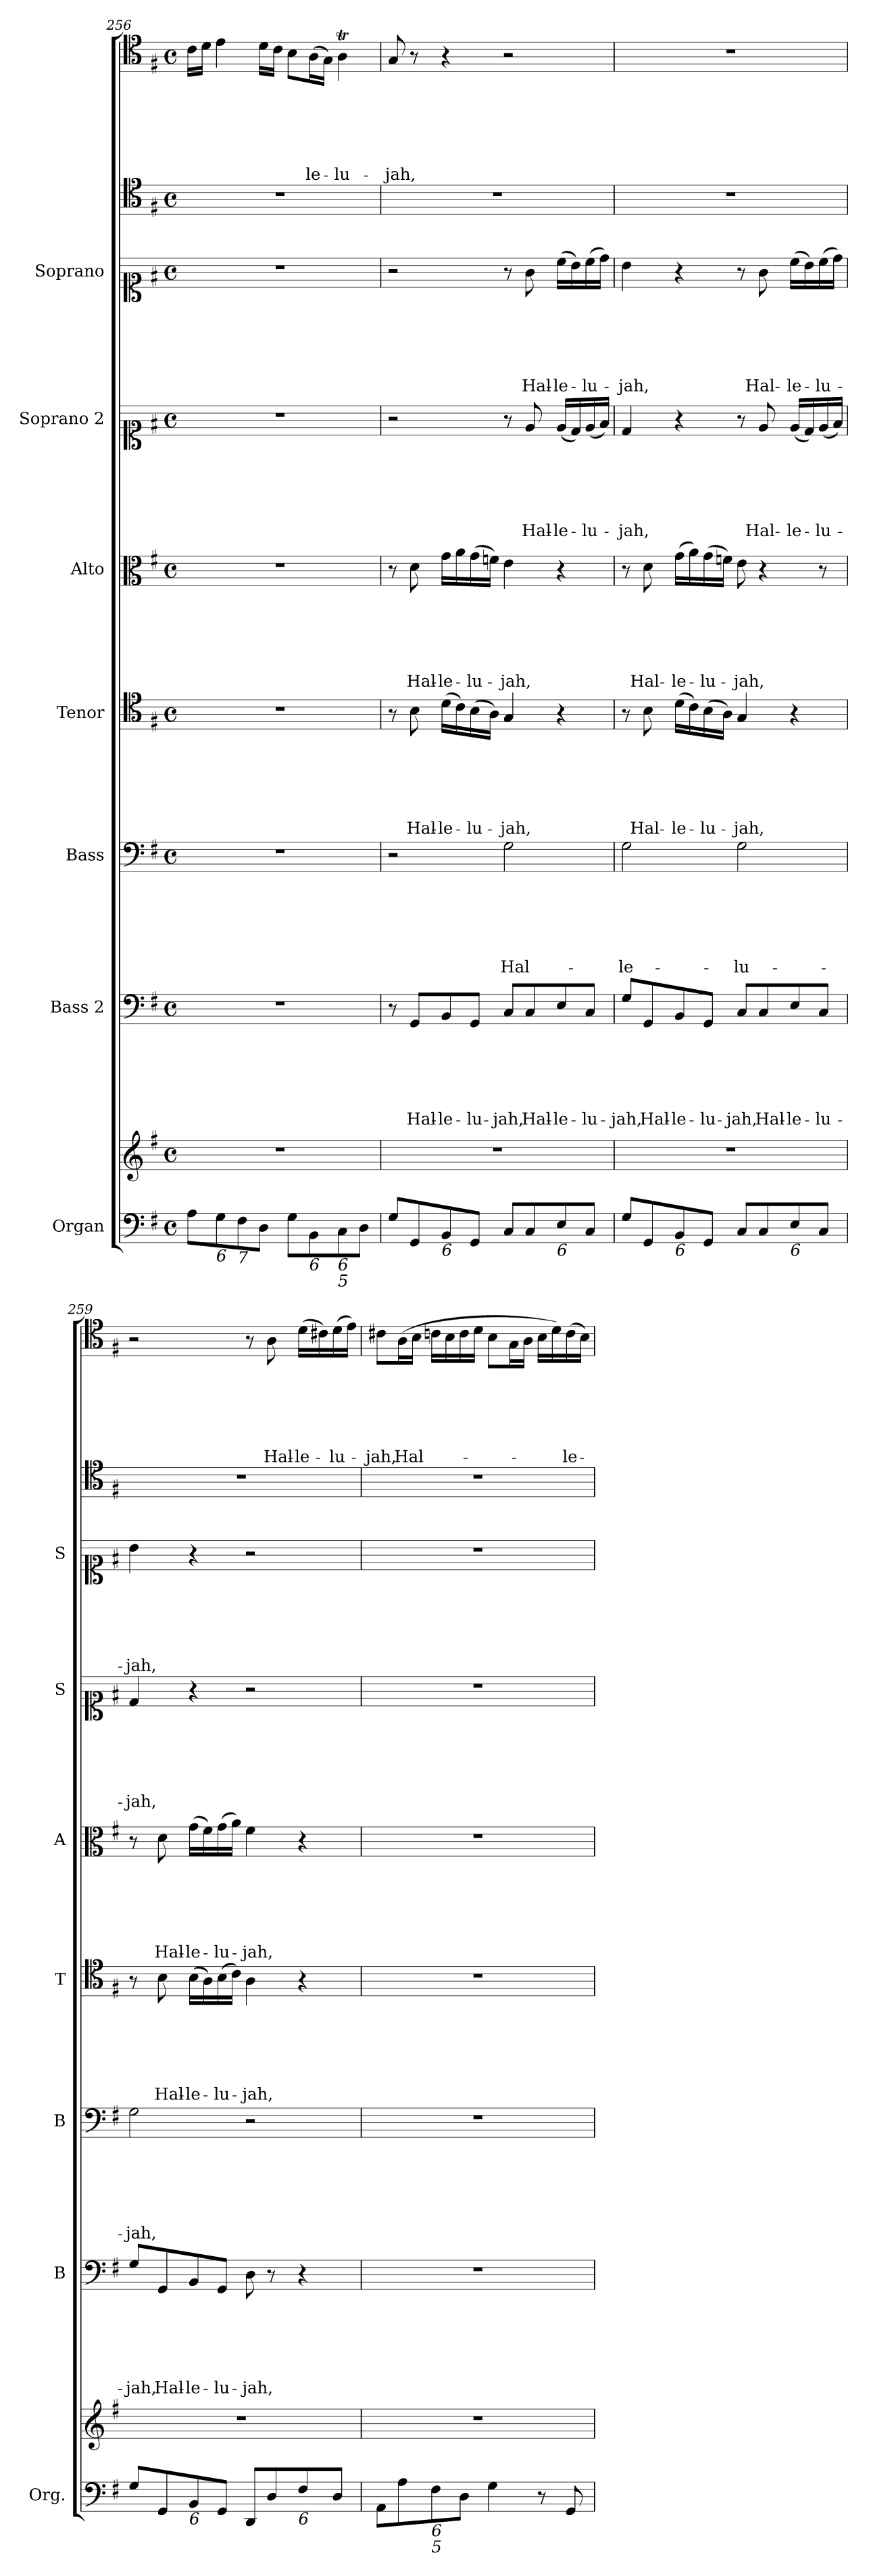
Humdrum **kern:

**kern	**kern	**kern	**text	**text	**text	**text	**text	**text	**kern	**text	**text	**text	**text	**text	**text	**kern	**text	**text	**text	**text	**text	**text	**kern	**text	**text	**text	**text	**text	**text	**kern	**text	**text	**text	**text	**text	**text	**kern	**text	**text	**text	**text	**text	**text	**kern	**kern	**text	**text	**text	**text	**text	**text
*part9	*part9	*part8	*part8	*part8	*part8	*part8	*part8	*part8	*part7	*part7	*part7	*part7	*part7	*part7	*part7	*part6	*part6	*part6	*part6	*part6	*part6	*part6	*part5	*part5	*part5	*part5	*part5	*part5	*part5	*part4	*part4	*part4	*part4	*part4	*part4	*part4	*part3	*part3	*part3	*part3	*part3	*part3	*part3	*part2	*part1	*part1	*part1	*part1	*part1	*part1	*part1
*staff10	*staff9	*staff8	*staff8	*staff8	*staff8	*staff8	*staff8	*staff8	*staff7	*staff7	*staff7	*staff7	*staff7	*staff7	*staff7	*staff6	*staff6	*staff6	*staff6	*staff6	*staff6	*staff6	*staff5	*staff5	*staff5	*staff5	*staff5	*staff5	*staff5	*staff4	*staff4	*staff4	*staff4	*staff4	*staff4	*staff4	*staff3	*staff3	*staff3	*staff3	*staff3	*staff3	*staff3	*staff2	*staff1	*staff1	*staff1	*staff1	*staff1	*staff1	*staff1
*I"Organ	*	*I"Bass 2	*	*	*	*	*	*	*I"Bass	*	*	*	*	*	*	*I"Tenor	*	*	*	*	*	*	*I"Alto	*	*	*	*	*	*	*I"Soprano 2	*	*	*	*	*	*	*I"Soprano	*	*	*	*	*	*	*	*	*	*	*	*	*	*
*I'Org.	*	*I'B	*	*	*	*	*	*	*I'B	*	*	*	*	*	*	*I'T	*	*	*	*	*	*	*I'A	*	*	*	*	*	*	*I'S	*	*	*	*	*	*	*I'S	*	*	*	*	*	*	*	*	*	*	*	*	*	*
*clefF4	*clefG2	*clefF4	*	*	*	*	*	*	*clefF4	*	*	*	*	*	*	*clefC4	*	*	*	*	*	*	*clefC3	*	*	*	*	*	*	*clefC1	*	*	*	*	*	*	*clefC1	*	*	*	*	*	*	*clefC4	*clefC4	*	*	*	*	*	*
*k[f#]	*k[f#]	*k[f#]	*	*	*	*	*	*	*k[f#]	*	*	*	*	*	*	*k[f#]	*	*	*	*	*	*	*k[f#]	*	*	*	*	*	*	*k[f#]	*	*	*	*	*	*	*k[f#]	*	*	*	*	*	*	*k[f#]	*k[f#]	*	*	*	*	*	*
*G:	*G:	*G:	*	*	*	*	*	*	*G:	*	*	*	*	*	*	*G:	*	*	*	*	*	*	*G:	*	*	*	*	*	*	*G:	*	*	*	*	*	*	*G:	*	*	*	*	*	*	*G:	*G:	*	*	*	*	*	*
*M4/4	*M4/4	*M4/4	*	*	*	*	*	*	*M4/4	*	*	*	*	*	*	*M4/4	*	*	*	*	*	*	*M4/4	*	*	*	*	*	*	*M4/4	*	*	*	*	*	*	*M4/4	*	*	*	*	*	*	*M4/4	*M4/4	*	*	*	*	*	*
*met(c)	*met(c)	*met(c)	*	*	*	*	*	*	*met(c)	*	*	*	*	*	*	*met(c)	*	*	*	*	*	*	*met(c)	*	*	*	*	*	*	*met(c)	*	*	*	*	*	*	*met(c)	*	*	*	*	*	*	*met(c)	*met(c)	*	*	*	*	*	*
=256	=256	=256	=256	=256	=256	=256	=256	=256	=256	=256	=256	=256	=256	=256	=256	=256	=256	=256	=256	=256	=256	=256	=256	=256	=256	=256	=256	=256	=256	=256	=256	=256	=256	=256	=256	=256	=256	=256	=256	=256	=256	=256	=256	=256	=256	=256	=256	=256	=256	=256	=256
8A\L	1r	1r	.	.	.	.	.	.	1r	.	.	.	.	.	.	1r	.	.	.	.	.	.	1r	.	.	.	.	.	.	1r	.	.	.	.	.	.	1r	.	.	.	.	.	.	1r	16c\LL	.	.	.	.	.	.
.	.	.	.	.	.	.	.	.	.	.	.	.	.	.	.	.	.	.	.	.	.	.	.	.	.	.	.	.	.	.	.	.	.	.	.	.	.	.	.	.	.	.	.	.	16d\JJ	.	.	.	.	.	.
!LO:TX:b:i:t=6	!	!	!	!	!	!	!	!	!	!	!	!	!	!	!	!	!	!	!	!	!	!	!	!	!	!	!	!	!	!	!	!	!	!	!	!	!	!	!	!	!	!	!	!	!	!	!	!	!	!	!
8G\	.	.	.	.	.	.	.	.	.	.	.	.	.	.	.	.	.	.	.	.	.	.	.	.	.	.	.	.	.	.	.	.	.	.	.	.	.	.	.	.	.	.	.	.	4e\	.	.	.	.	.	.
!LO:TX:b:i:t=7	!	!	!	!	!	!	!	!	!	!	!	!	!	!	!	!	!	!	!	!	!	!	!	!	!	!	!	!	!	!	!	!	!	!	!	!	!	!	!	!	!	!	!	!	!	!	!	!	!	!	!
8F#\	.	.	.	.	.	.	.	.	.	.	.	.	.	.	.	.	.	.	.	.	.	.	.	.	.	.	.	.	.	.	.	.	.	.	.	.	.	.	.	.	.	.	.	.	.	.	.	.	.	.	.
8D\J	.	.	.	.	.	.	.	.	.	.	.	.	.	.	.	.	.	.	.	.	.	.	.	.	.	.	.	.	.	.	.	.	.	.	.	.	.	.	.	.	.	.	.	.	16d\LL	.	.	.	.	.	.
.	.	.	.	.	.	.	.	.	.	.	.	.	.	.	.	.	.	.	.	.	.	.	.	.	.	.	.	.	.	.	.	.	.	.	.	.	.	.	.	.	.	.	.	.	16c\JJ	.	.	.	.	.	.
8G\L	.	.	.	.	.	.	.	.	.	.	.	.	.	.	.	.	.	.	.	.	.	.	.	.	.	.	.	.	.	.	.	.	.	.	.	.	.	.	.	.	.	.	.	.	8B\L	.	.	.	.	.	.
!LO:TX:b:i:t=6	!	!	!	!	!	!	!	!	!	!	!	!	!	!	!	!	!	!	!	!	!	!	!	!	!	!	!	!	!	!	!	!	!	!	!	!	!	!	!	!	!	!	!	!	!	!	!	!	!	!	!
!	!	!	!	!	!	!	!	!	!	!	!	!	!	!	!	!	!	!	!	!	!	!	!	!	!	!	!	!	!	!	!	!	!	!	!	!	!	!	!	!	!	!	!	!	!	!	!	!	!	!	!LO:LY:b
8BB\	.	.	.	.	.	.	.	.	.	.	.	.	.	.	.	.	.	.	.	.	.	.	.	.	.	.	.	.	.	.	.	.	.	.	.	.	.	.	.	.	.	.	.	.	(>16A\L	.	.	.	.	.	-le-
.	.	.	.	.	.	.	.	.	.	.	.	.	.	.	.	.	.	.	.	.	.	.	.	.	.	.	.	.	.	.	.	.	.	.	.	.	.	.	.	.	.	.	.	.	16G\JJ)	.	.	.	.	.	.
!LO:TX:b:i:t=6	!	!	!	!	!	!	!	!	!	!	!	!	!	!	!	!	!	!	!	!	!	!	!	!	!	!	!	!	!	!	!	!	!	!	!	!	!	!	!	!	!	!	!	!	!	!	!	!	!	!	!
!LO:TX:b:i:t=5	!	!	!	!	!	!	!	!	!	!	!	!	!	!	!	!	!	!	!	!	!	!	!	!	!	!	!	!	!	!	!	!	!	!	!	!	!	!	!	!	!	!	!	!	!	!	!	!	!	!	!
!	!	!	!	!	!	!	!	!	!	!	!	!	!	!	!	!	!	!	!	!	!	!	!	!	!	!	!	!	!	!	!	!	!	!	!	!	!	!	!	!	!	!	!	!	!	!	!	!	!	!	!LO:LY:b
8C\	.	.	.	.	.	.	.	.	.	.	.	.	.	.	.	.	.	.	.	.	.	.	.	.	.	.	.	.	.	.	.	.	.	.	.	.	.	.	.	.	.	.	.	.	4AT\	.	.	.	.	.	-lu-
8D\J	.	.	.	.	.	.	.	.	.	.	.	.	.	.	.	.	.	.	.	.	.	.	.	.	.	.	.	.	.	.	.	.	.	.	.	.	.	.	.	.	.	.	.	.	.	.	.	.	.	.	.
!!LO:PB:g=z
=257	=257	=257	=257	=257	=257	=257	=257	=257	=257	=257	=257	=257	=257	=257	=257	=257	=257	=257	=257	=257	=257	=257	=257	=257	=257	=257	=257	=257	=257	=257	=257	=257	=257	=257	=257	=257	=257	=257	=257	=257	=257	=257	=257	=257	=257	=257	=257	=257	=257	=257	=257
!	!	!	!	!	!	!	!	!	!	!	!	!	!	!	!	!	!	!	!	!	!	!	!	!	!	!	!	!	!	!	!	!	!	!	!	!	!	!	!	!	!	!	!	!	!	!	!	!	!	!	!LO:LY:b
8G/L	1r	8r	.	.	.	.	.	.	2r	.	.	.	.	.	.	8r	.	.	.	.	.	.	8r	.	.	.	.	.	.	2r	.	.	.	.	.	.	2r	.	.	.	.	.	.	1r	8G/	.	.	.	.	.	-jah,
!	!	!	!	!	!	!	!	!LO:LY:b	!	!	!	!	!	!	!	!	!	!	!	!	!	!LO:LY:b	!	!	!	!	!	!	!LO:LY:b	!	!	!	!	!	!	!	!	!	!	!	!	!	!	!	!	!	!	!	!	!	!
8GG/	.	8GG/L	.	.	.	.	.	Hal-	.	.	.	.	.	.	.	8B\	.	.	.	.	.	Hal-	8d\	.	.	.	.	.	Hal-	.	.	.	.	.	.	.	.	.	.	.	.	.	.	.	8r	.	.	.	.	.	.
!LO:TX:b:i:t=6	!	!	!	!	!	!	!	!	!	!	!	!	!	!	!	!	!	!	!	!	!	!	!	!	!	!	!	!	!	!	!	!	!	!	!	!	!	!	!	!	!	!	!	!	!	!	!	!	!	!	!
!	!	!	!	!	!	!	!	!LO:LY:b	!	!	!	!	!	!	!	!	!	!	!	!	!	!LO:LY:b	!	!	!	!	!	!	!LO:LY:b	!	!	!	!	!	!	!	!	!	!	!	!	!	!	!	!	!	!	!	!	!	!
8BB/	.	8BB/	.	.	.	.	.	-le-	.	.	.	.	.	.	.	(>16d\LL	.	.	.	.	.	-le-	(>16g\LL	.	.	.	.	.	-le-	.	.	.	.	.	.	.	.	.	.	.	.	.	.	.	4r	.	.	.	.	.	.
.	.	.	.	.	.	.	.	.	.	.	.	.	.	.	.	16c\)	.	.	.	.	.	.	16a\	.	.	.	.	.	.	.	.	.	.	.	.	.	.	.	.	.	.	.	.	.	.	.	.	.	.	.	.
!	!	!	!	!	!	!	!	!LO:LY:b	!	!	!	!	!	!	!	!	!	!	!	!	!	!LO:LY:b	!	!	!	!	!	!	!LO:LY:b	!	!	!	!	!	!	!	!	!	!	!	!	!	!	!	!	!	!	!	!	!	!
8GG/J	.	8GG/J	.	.	.	.	.	-lu-	.	.	.	.	.	.	.	(>16B\	.	.	.	.	.	-lu-	(>16g\	.	.	.	.	.	-lu-	.	.	.	.	.	.	.	.	.	.	.	.	.	.	.	.	.	.	.	.	.	.
.	.	.	.	.	.	.	.	.	.	.	.	.	.	.	.	16A\JJ)	.	.	.	.	.	.	16fn\JJ)	.	.	.	.	.	.	.	.	.	.	.	.	.	.	.	.	.	.	.	.	.	.	.	.	.	.	.	.
!	!	!	!	!	!	!	!	!LO:LY:b	!	!	!	!	!	!	!LO:LY:b	!	!	!	!	!	!	!LO:LY:b	!	!	!	!	!	!	!LO:LY:b	!	!	!	!	!	!	!	!	!	!	!	!	!	!	!	!	!	!	!	!	!	!
8C/L	.	8C/L	.	.	.	.	.	-jah,	2G\	.	.	.	.	.	Hal-	4G/	.	.	.	.	.	-jah,	4e\	.	.	.	.	.	-jah,	8r	.	.	.	.	.	.	8r	.	.	.	.	.	.	.	2r	.	.	.	.	.	.
!	!	!	!	!	!	!	!	!LO:LY:b	!	!	!	!	!	!	!	!	!	!	!	!	!	!	!	!	!	!	!	!	!	!	!	!	!	!	!	!LO:LY:b	!	!	!	!	!	!	!LO:LY:b	!	!	!	!	!	!	!	!
8C/	.	8C/	.	.	.	.	.	Hal-	.	.	.	.	.	.	.	.	.	.	.	.	.	.	.	.	.	.	.	.	.	8e/	.	.	.	.	.	Hal-	8g\	.	.	.	.	.	Hal-	.	.	.	.	.	.	.	.
!LO:TX:b:i:t=6	!	!	!	!	!	!	!	!	!	!	!	!	!	!	!	!	!	!	!	!	!	!	!	!	!	!	!	!	!	!	!	!	!	!	!	!	!	!	!	!	!	!	!	!	!	!	!	!	!	!	!
!	!	!	!	!	!	!	!	!LO:LY:b	!	!	!	!	!	!	!	!	!	!	!	!	!	!	!	!	!	!	!	!	!	!	!	!	!	!	!	!LO:LY:b	!	!	!	!	!	!	!LO:LY:b	!	!	!	!	!	!	!	!
8E/	.	8E/	.	.	.	.	.	-le-	.	.	.	.	.	.	.	4r	.	.	.	.	.	.	4r	.	.	.	.	.	.	(<16e/LL	.	.	.	.	.	-le-	(>16cc\LL	.	.	.	.	.	-le-	.	.	.	.	.	.	.	.
.	.	.	.	.	.	.	.	.	.	.	.	.	.	.	.	.	.	.	.	.	.	.	.	.	.	.	.	.	.	16d/)	.	.	.	.	.	.	16b\)	.	.	.	.	.	.	.	.	.	.	.	.	.	.
!	!	!	!	!	!	!	!	!LO:LY:b	!	!	!	!	!	!	!	!	!	!	!	!	!	!	!	!	!	!	!	!	!	!	!	!	!	!	!	!LO:LY:b	!	!	!	!	!	!	!LO:LY:b	!	!	!	!	!	!	!	!
8C/J	.	8C/J	.	.	.	.	.	-lu-	.	.	.	.	.	.	.	.	.	.	.	.	.	.	.	.	.	.	.	.	.	(<16e/	.	.	.	.	.	-lu-	(>16cc\	.	.	.	.	.	-lu-	.	.	.	.	.	.	.	.
.	.	.	.	.	.	.	.	.	.	.	.	.	.	.	.	.	.	.	.	.	.	.	.	.	.	.	.	.	.	16f#/JJ)	.	.	.	.	.	.	16dd\JJ)	.	.	.	.	.	.	.	.	.	.	.	.	.	.
=258	=258	=258	=258	=258	=258	=258	=258	=258	=258	=258	=258	=258	=258	=258	=258	=258	=258	=258	=258	=258	=258	=258	=258	=258	=258	=258	=258	=258	=258	=258	=258	=258	=258	=258	=258	=258	=258	=258	=258	=258	=258	=258	=258	=258	=258	=258	=258	=258	=258	=258	=258
!	!	!	!	!	!	!	!	!LO:LY:b	!	!	!	!	!	!	!LO:LY:b	!	!	!	!	!	!	!	!	!	!	!	!	!	!	!	!	!	!	!	!	!LO:LY:b	!	!	!	!	!	!	!LO:LY:b	!	!	!	!	!	!	!	!
8G/L	1r	8G/L	.	.	.	.	.	-jah,	2G\	.	.	.	.	.	-le-	8r	.	.	.	.	.	.	8r	.	.	.	.	.	.	4d/	.	.	.	.	.	-jah,	4b\	.	.	.	.	.	-jah,	1r	1r	.	.	.	.	.	.
!	!	!	!	!	!	!	!	!LO:LY:b	!	!	!	!	!	!	!	!	!	!	!	!	!	!LO:LY:b	!	!	!	!	!	!	!LO:LY:b	!	!	!	!	!	!	!	!	!	!	!	!	!	!	!	!	!	!	!	!	!	!
8GG/	.	8GG/	.	.	.	.	.	Hal-	.	.	.	.	.	.	.	8B\	.	.	.	.	.	Hal-	8d\	.	.	.	.	.	Hal-	.	.	.	.	.	.	.	.	.	.	.	.	.	.	.	.	.	.	.	.	.	.
!LO:TX:b:i:t=6	!	!	!	!	!	!	!	!	!	!	!	!	!	!	!	!	!	!	!	!	!	!	!	!	!	!	!	!	!	!	!	!	!	!	!	!	!	!	!	!	!	!	!	!	!	!	!	!	!	!	!
!	!	!	!	!	!	!	!	!LO:LY:b	!	!	!	!	!	!	!	!	!	!	!	!	!	!LO:LY:b	!	!	!	!	!	!	!LO:LY:b	!	!	!	!	!	!	!	!	!	!	!	!	!	!	!	!	!	!	!	!	!	!
8BB/	.	8BB/	.	.	.	.	.	-le-	.	.	.	.	.	.	.	(>16d\LL	.	.	.	.	.	-le-	(>16g\LL	.	.	.	.	.	-le-	4r	.	.	.	.	.	.	4r	.	.	.	.	.	.	.	.	.	.	.	.	.	.
.	.	.	.	.	.	.	.	.	.	.	.	.	.	.	.	16c\)	.	.	.	.	.	.	16a\)	.	.	.	.	.	.	.	.	.	.	.	.	.	.	.	.	.	.	.	.	.	.	.	.	.	.	.	.
!	!	!	!	!	!	!	!	!LO:LY:b	!	!	!	!	!	!	!	!	!	!	!	!	!	!LO:LY:b	!	!	!	!	!	!	!LO:LY:b	!	!	!	!	!	!	!	!	!	!	!	!	!	!	!	!	!	!	!	!	!	!
8GG/J	.	8GG/J	.	.	.	.	.	-lu-	.	.	.	.	.	.	.	(>16B\	.	.	.	.	.	-lu-	(>16g\	.	.	.	.	.	-lu-	.	.	.	.	.	.	.	.	.	.	.	.	.	.	.	.	.	.	.	.	.	.
.	.	.	.	.	.	.	.	.	.	.	.	.	.	.	.	16A\JJ)	.	.	.	.	.	.	16fn\JJ)	.	.	.	.	.	.	.	.	.	.	.	.	.	.	.	.	.	.	.	.	.	.	.	.	.	.	.	.
!	!	!	!	!	!	!	!	!LO:LY:b	!	!	!	!	!	!	!LO:LY:b	!	!	!	!	!	!	!LO:LY:b	!	!	!	!	!	!	!LO:LY:b	!	!	!	!	!	!	!	!	!	!	!	!	!	!	!	!	!	!	!	!	!	!
8C/L	.	8C/L	.	.	.	.	.	-jah,	2G\	.	.	.	.	.	-lu-	4G/	.	.	.	.	.	-jah,	8e\	.	.	.	.	.	-jah,	8r	.	.	.	.	.	.	8r	.	.	.	.	.	.	.	.	.	.	.	.	.	.
!	!	!	!	!	!	!	!	!LO:LY:b	!	!	!	!	!	!	!	!	!	!	!	!	!	!	!	!	!	!	!	!	!	!	!	!	!	!	!	!LO:LY:b	!	!	!	!	!	!	!LO:LY:b	!	!	!	!	!	!	!	!
8C/	.	8C/	.	.	.	.	.	Hal-	.	.	.	.	.	.	.	.	.	.	.	.	.	.	4r	.	.	.	.	.	.	8e/	.	.	.	.	.	Hal-	8g\	.	.	.	.	.	Hal-	.	.	.	.	.	.	.	.
!LO:TX:b:i:t=6	!	!	!	!	!	!	!	!	!	!	!	!	!	!	!	!	!	!	!	!	!	!	!	!	!	!	!	!	!	!	!	!	!	!	!	!	!	!	!	!	!	!	!	!	!	!	!	!	!	!	!
!	!	!	!	!	!	!	!	!LO:LY:b	!	!	!	!	!	!	!	!	!	!	!	!	!	!	!	!	!	!	!	!	!	!	!	!	!	!	!	!LO:LY:b	!	!	!	!	!	!	!LO:LY:b	!	!	!	!	!	!	!	!
8E/	.	8E/	.	.	.	.	.	-le-	.	.	.	.	.	.	.	4r	.	.	.	.	.	.	.	.	.	.	.	.	.	(<16e/LL	.	.	.	.	.	-le-	(>16cc\LL	.	.	.	.	.	-le-	.	.	.	.	.	.	.	.
.	.	.	.	.	.	.	.	.	.	.	.	.	.	.	.	.	.	.	.	.	.	.	.	.	.	.	.	.	.	16d/)	.	.	.	.	.	.	16b\)	.	.	.	.	.	.	.	.	.	.	.	.	.	.
!	!	!	!	!	!	!	!	!LO:LY:b	!	!	!	!	!	!	!	!	!	!	!	!	!	!	!	!	!	!	!	!	!	!	!	!	!	!	!	!LO:LY:b	!	!	!	!	!	!	!LO:LY:b	!	!	!	!	!	!	!	!
8C/J	.	8C/J	.	.	.	.	.	-lu-	.	.	.	.	.	.	.	.	.	.	.	.	.	.	8r	.	.	.	.	.	.	(<16e/	.	.	.	.	.	-lu-	(>16cc\	.	.	.	.	.	-lu-	.	.	.	.	.	.	.	.
.	.	.	.	.	.	.	.	.	.	.	.	.	.	.	.	.	.	.	.	.	.	.	.	.	.	.	.	.	.	16f#/JJ)	.	.	.	.	.	.	16dd\JJ)	.	.	.	.	.	.	.	.	.	.	.	.	.	.
=259	=259	=259	=259	=259	=259	=259	=259	=259	=259	=259	=259	=259	=259	=259	=259	=259	=259	=259	=259	=259	=259	=259	=259	=259	=259	=259	=259	=259	=259	=259	=259	=259	=259	=259	=259	=259	=259	=259	=259	=259	=259	=259	=259	=259	=259	=259	=259	=259	=259	=259	=259
!	!	!	!	!	!	!	!	!LO:LY:b	!	!	!	!	!	!	!LO:LY:b	!	!	!	!	!	!	!	!	!	!	!	!	!	!	!	!	!	!	!	!	!LO:LY:b	!	!	!	!	!	!	!LO:LY:b	!	!	!	!	!	!	!	!
8G/L	1r	8G/L	.	.	.	.	.	-jah,	2G\	.	.	.	.	.	-jah,	8r	.	.	.	.	.	.	8r	.	.	.	.	.	.	4d/	.	.	.	.	.	-jah,	4b\	.	.	.	.	.	-jah,	1r	2r	.	.	.	.	.	.
!	!	!	!	!	!	!	!	!LO:LY:b	!	!	!	!	!	!	!	!	!	!	!	!	!	!LO:LY:b	!	!	!	!	!	!	!LO:LY:b	!	!	!	!	!	!	!	!	!	!	!	!	!	!	!	!	!	!	!	!	!	!
8GG/	.	8GG/	.	.	.	.	.	Hal-	.	.	.	.	.	.	.	8B\	.	.	.	.	.	Hal-	8d\	.	.	.	.	.	Hal-	.	.	.	.	.	.	.	.	.	.	.	.	.	.	.	.	.	.	.	.	.	.
!LO:TX:b:i:t=6	!	!	!	!	!	!	!	!	!	!	!	!	!	!	!	!	!	!	!	!	!	!	!	!	!	!	!	!	!	!	!	!	!	!	!	!	!	!	!	!	!	!	!	!	!	!	!	!	!	!	!
!	!	!	!	!	!	!	!	!LO:LY:b	!	!	!	!	!	!	!	!	!	!	!	!	!	!LO:LY:b	!	!	!	!	!	!	!LO:LY:b	!	!	!	!	!	!	!	!	!	!	!	!	!	!	!	!	!	!	!	!	!	!
8BB/	.	8BB/	.	.	.	.	.	-le-	.	.	.	.	.	.	.	(>16B\LL	.	.	.	.	.	-le-	(>16g\LL	.	.	.	.	.	-le-	4r	.	.	.	.	.	.	4r	.	.	.	.	.	.	.	.	.	.	.	.	.	.
.	.	.	.	.	.	.	.	.	.	.	.	.	.	.	.	16A\)	.	.	.	.	.	.	16f#\)	.	.	.	.	.	.	.	.	.	.	.	.	.	.	.	.	.	.	.	.	.	.	.	.	.	.	.	.
!	!	!	!	!	!	!	!	!LO:LY:b	!	!	!	!	!	!	!	!	!	!	!	!	!	!LO:LY:b	!	!	!	!	!	!	!LO:LY:b	!	!	!	!	!	!	!	!	!	!	!	!	!	!	!	!	!	!	!	!	!	!
8GG/J	.	8GG/J	.	.	.	.	.	-lu-	.	.	.	.	.	.	.	(>16B\	.	.	.	.	.	-lu-	(>16g\	.	.	.	.	.	-lu-	.	.	.	.	.	.	.	.	.	.	.	.	.	.	.	.	.	.	.	.	.	.
.	.	.	.	.	.	.	.	.	.	.	.	.	.	.	.	16c\JJ)	.	.	.	.	.	.	16a\JJ)	.	.	.	.	.	.	.	.	.	.	.	.	.	.	.	.	.	.	.	.	.	.	.	.	.	.	.	.
!	!	!	!	!	!	!	!	!LO:LY:b	!	!	!	!	!	!	!	!	!	!	!	!	!	!LO:LY:b	!	!	!	!	!	!	!LO:LY:b	!	!	!	!	!	!	!	!	!	!	!	!	!	!	!	!	!	!	!	!	!	!
8DD/L	.	8D\	.	.	.	.	.	-jah,	2r	.	.	.	.	.	.	4A\	.	.	.	.	.	-jah,	4f#\	.	.	.	.	.	-jah,	2r	.	.	.	.	.	.	2r	.	.	.	.	.	.	.	8r	.	.	.	.	.	.
!	!	!	!	!	!	!	!	!	!	!	!	!	!	!	!	!	!	!	!	!	!	!	!	!	!	!	!	!	!	!	!	!	!	!	!	!	!	!	!	!	!	!	!	!	!	!	!	!	!	!	!LO:LY:b
8D/	.	8r	.	.	.	.	.	.	.	.	.	.	.	.	.	.	.	.	.	.	.	.	.	.	.	.	.	.	.	.	.	.	.	.	.	.	.	.	.	.	.	.	.	.	8A\	.	.	.	.	.	Hal-
!LO:TX:b:i:t=6	!	!	!	!	!	!	!	!	!	!	!	!	!	!	!	!	!	!	!	!	!	!	!	!	!	!	!	!	!	!	!	!	!	!	!	!	!	!	!	!	!	!	!	!	!	!	!	!	!	!	!
!	!	!	!	!	!	!	!	!	!	!	!	!	!	!	!	!	!	!	!	!	!	!	!	!	!	!	!	!	!	!	!	!	!	!	!	!	!	!	!	!	!	!	!	!	!	!	!	!	!	!	!LO:LY:b
8F#/	.	4r	.	.	.	.	.	.	.	.	.	.	.	.	.	4r	.	.	.	.	.	.	4r	.	.	.	.	.	.	.	.	.	.	.	.	.	.	.	.	.	.	.	.	.	(>16d\LL	.	.	.	.	.	-le-
.	.	.	.	.	.	.	.	.	.	.	.	.	.	.	.	.	.	.	.	.	.	.	.	.	.	.	.	.	.	.	.	.	.	.	.	.	.	.	.	.	.	.	.	.	16c#X\)	.	.	.	.	.	.
!	!	!	!	!	!	!	!	!	!	!	!	!	!	!	!	!	!	!	!	!	!	!	!	!	!	!	!	!	!	!	!	!	!	!	!	!	!	!	!	!	!	!	!	!	!	!	!	!	!	!	!LO:LY:b
8D/J	.	.	.	.	.	.	.	.	.	.	.	.	.	.	.	.	.	.	.	.	.	.	.	.	.	.	.	.	.	.	.	.	.	.	.	.	.	.	.	.	.	.	.	.	(>16d\	.	.	.	.	.	-lu-
.	.	.	.	.	.	.	.	.	.	.	.	.	.	.	.	.	.	.	.	.	.	.	.	.	.	.	.	.	.	.	.	.	.	.	.	.	.	.	.	.	.	.	.	.	16e\JJ)	.	.	.	.	.	.
!!LO:LB:g=z
=260	=260	=260	=260	=260	=260	=260	=260	=260	=260	=260	=260	=260	=260	=260	=260	=260	=260	=260	=260	=260	=260	=260	=260	=260	=260	=260	=260	=260	=260	=260	=260	=260	=260	=260	=260	=260	=260	=260	=260	=260	=260	=260	=260	=260	=260	=260	=260	=260	=260	=260	=260
!	!	!	!	!	!	!	!	!	!	!	!	!	!	!	!	!	!	!	!	!	!	!	!	!	!	!	!	!	!	!	!	!	!	!	!	!	!	!	!	!	!	!	!	!	!	!	!	!	!	!	!LO:LY:b
8AA\L	1r	1r	.	.	.	.	.	.	1r	.	.	.	.	.	.	1r	.	.	.	.	.	.	1r	.	.	.	.	.	.	1r	.	.	.	.	.	.	1r	.	.	.	.	.	.	1r	8c#X\L	.	.	.	.	.	-jah,
!	!	!	!	!	!	!	!	!	!	!	!	!	!	!	!	!	!	!	!	!	!	!	!	!	!	!	!	!	!	!	!	!	!	!	!	!	!	!	!	!	!	!	!	!	!	!	!	!	!	!	!LO:LY:b
8A\	.	.	.	.	.	.	.	.	.	.	.	.	.	.	.	.	.	.	.	.	.	.	.	.	.	.	.	.	.	.	.	.	.	.	.	.	.	.	.	.	.	.	.	.	(>16A\L	.	.	.	.	.	Hal-
.	.	.	.	.	.	.	.	.	.	.	.	.	.	.	.	.	.	.	.	.	.	.	.	.	.	.	.	.	.	.	.	.	.	.	.	.	.	.	.	.	.	.	.	.	16B\JJ	.	.	.	.	.	.
!LO:TX:b:i:t=6	!	!	!	!	!	!	!	!	!	!	!	!	!	!	!	!	!	!	!	!	!	!	!	!	!	!	!	!	!	!	!	!	!	!	!	!	!	!	!	!	!	!	!	!	!	!	!	!	!	!	!
!LO:TX:b:i:t=5	!	!	!	!	!	!	!	!	!	!	!	!	!	!	!	!	!	!	!	!	!	!	!	!	!	!	!	!	!	!	!	!	!	!	!	!	!	!	!	!	!	!	!	!	!	!	!	!	!	!	!
8F#\	.	.	.	.	.	.	.	.	.	.	.	.	.	.	.	.	.	.	.	.	.	.	.	.	.	.	.	.	.	.	.	.	.	.	.	.	.	.	.	.	.	.	.	.	16cn\LL	.	.	.	.	.	.
.	.	.	.	.	.	.	.	.	.	.	.	.	.	.	.	.	.	.	.	.	.	.	.	.	.	.	.	.	.	.	.	.	.	.	.	.	.	.	.	.	.	.	.	.	16B\	.	.	.	.	.	.
8D\J	.	.	.	.	.	.	.	.	.	.	.	.	.	.	.	.	.	.	.	.	.	.	.	.	.	.	.	.	.	.	.	.	.	.	.	.	.	.	.	.	.	.	.	.	16c\	.	.	.	.	.	.
.	.	.	.	.	.	.	.	.	.	.	.	.	.	.	.	.	.	.	.	.	.	.	.	.	.	.	.	.	.	.	.	.	.	.	.	.	.	.	.	.	.	.	.	.	16d\JJ	.	.	.	.	.	.
4G\	.	.	.	.	.	.	.	.	.	.	.	.	.	.	.	.	.	.	.	.	.	.	.	.	.	.	.	.	.	.	.	.	.	.	.	.	.	.	.	.	.	.	.	.	8B\L	.	.	.	.	.	.
.	.	.	.	.	.	.	.	.	.	.	.	.	.	.	.	.	.	.	.	.	.	.	.	.	.	.	.	.	.	.	.	.	.	.	.	.	.	.	.	.	.	.	.	.	16G\L	.	.	.	.	.	.
.	.	.	.	.	.	.	.	.	.	.	.	.	.	.	.	.	.	.	.	.	.	.	.	.	.	.	.	.	.	.	.	.	.	.	.	.	.	.	.	.	.	.	.	.	16A\JJ	.	.	.	.	.	.
8r	.	.	.	.	.	.	.	.	.	.	.	.	.	.	.	.	.	.	.	.	.	.	.	.	.	.	.	.	.	.	.	.	.	.	.	.	.	.	.	.	.	.	.	.	16B\LL	.	.	.	.	.	.
.	.	.	.	.	.	.	.	.	.	.	.	.	.	.	.	.	.	.	.	.	.	.	.	.	.	.	.	.	.	.	.	.	.	.	.	.	.	.	.	.	.	.	.	.	16d\)	.	.	.	.	.	.
!	!	!	!	!	!	!	!	!	!	!	!	!	!	!	!	!	!	!	!	!	!	!	!	!	!	!	!	!	!	!	!	!	!	!	!	!	!	!	!	!	!	!	!	!	!	!	!	!	!	!	!LO:LY:b
8GG/	.	.	.	.	.	.	.	.	.	.	.	.	.	.	.	.	.	.	.	.	.	.	.	.	.	.	.	.	.	.	.	.	.	.	.	.	.	.	.	.	.	.	.	.	(>16c\	.	.	.	.	.	-le-
.	.	.	.	.	.	.	.	.	.	.	.	.	.	.	.	.	.	.	.	.	.	.	.	.	.	.	.	.	.	.	.	.	.	.	.	.	.	.	.	.	.	.	.	.	16B\JJ)	.	.	.	.	.	.
=	=	=	=	=	=	=	=	=	=	=	=	=	=	=	=	=	=	=	=	=	=	=	=	=	=	=	=	=	=	=	=	=	=	=	=	=	=	=	=	=	=	=	=	=	=	=	=	=	=	=	=
*-	*-	*-	*-	*-	*-	*-	*-	*-	*-	*-	*-	*-	*-	*-	*-	*-	*-	*-	*-	*-	*-	*-	*-	*-	*-	*-	*-	*-	*-	*-	*-	*-	*-	*-	*-	*-	*-	*-	*-	*-	*-	*-	*-	*-	*-	*-	*-	*-	*-	*-	*-
